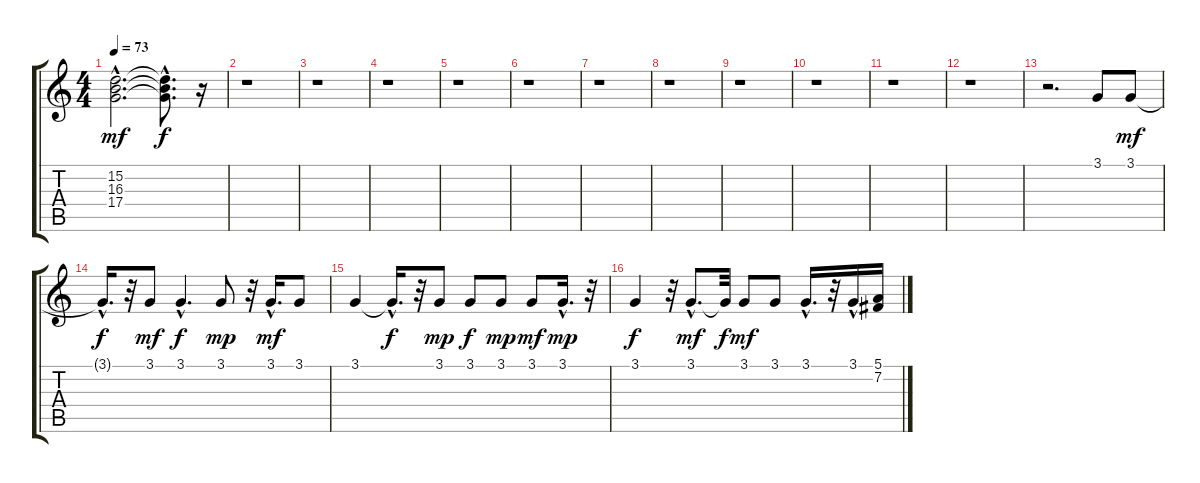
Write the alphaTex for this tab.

\track "" {instrument electricpiano1}
\staff {score tabs}
\tuning (E4 B3 G3 D3 A2 E2) {hide}
\ts (4 4)
\tempo 73
\clef g2
\ks c
(15.2{hac} 16.3{hac} 17.4{hac}).2{d dy mf} (15.2{hac t} 16.3{hac t} 17.4{hac t}).8{d dy f} r.16 |
r.1 |
r.1 |
r.1 |
r.1 |
r.1 |
r.1 |
r.1 |
r.1 |
r.1 |
r.1 |
r.1 |
r.2{d} 3.1.8 3.1.8{dy mf} |
3.1{hac t}.16{d dy f} r.32 3.1.8{dy mf} 3.1{hac}.4{d dy f} 3.1.8{dy mp} r.32 3.1{hac}.16{d dy mf} 3.1.8 |
3.1.4 3.1{hac t}.16{d dy f} r.32 3.1.8{dy mp} 3.1.8{dy f} 3.1.8{dy mp} 3.1.8{dy mf} 3.1{hac}.16{d dy mp} r.32 |
3.1.4{dy f} r.32 3.1{hac}.8{d dy mf} 3.1{t}.32{dy f} 3.1.8{dy mf} 3.1.8 3.1{hac}.16{d} r.32 3.1{hac}.16 (5.1 7.2).16
